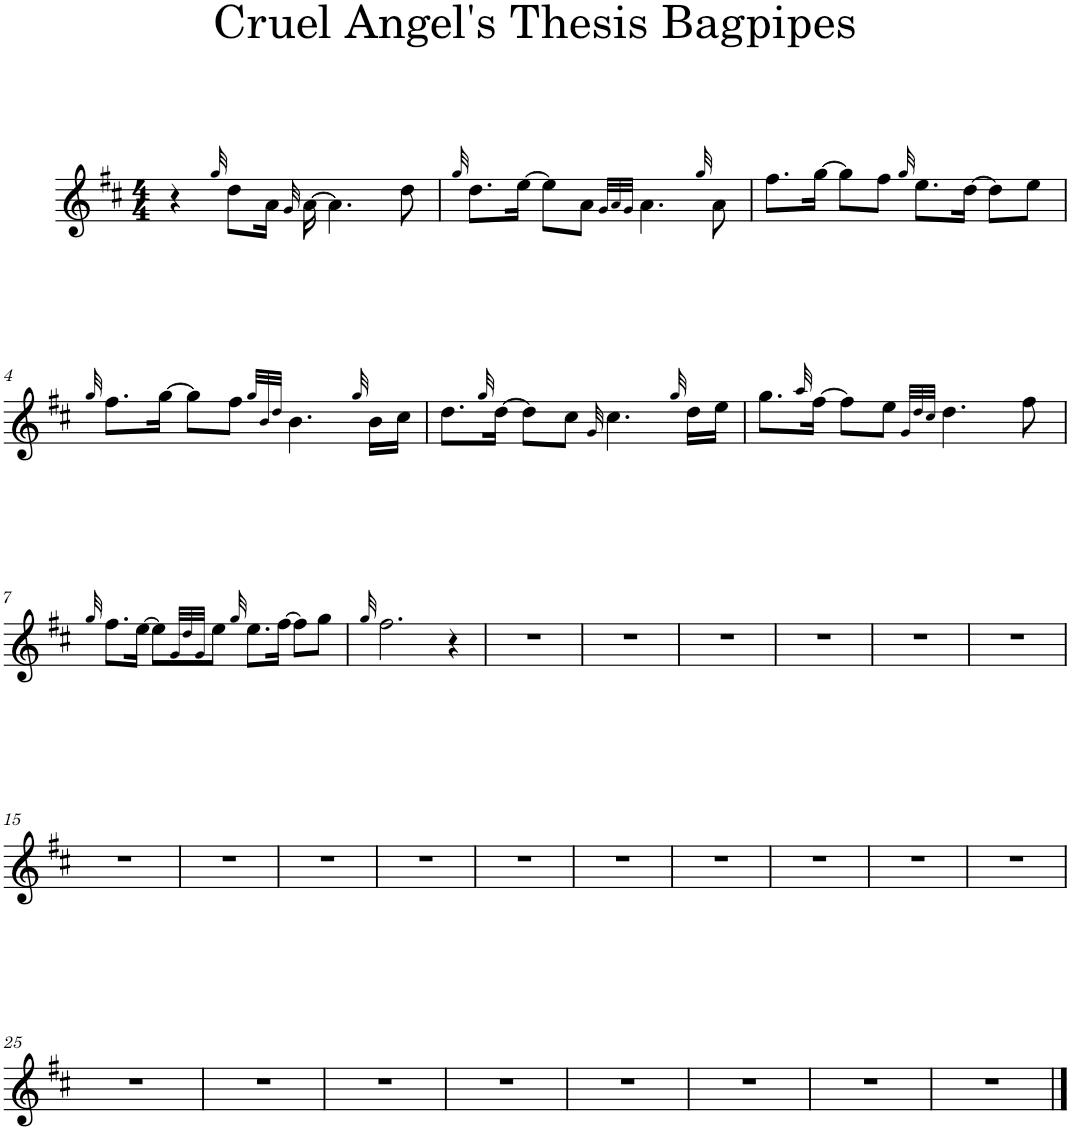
**kern
*part1
*staff1
*I"Piano
*I'Pno.
*clefG2
*k[f#c#]
*M4/4
=1
4r
32qgg/
8dd\L
16a\Jk
32qg/
[16a\
4.a\]
8dd\
=2
32qgg/
8.dd\L
[16ee\Jk
8ee\L]
8a\J
32qg/LLL
32qa/
32qg/JJJ
4.a\
32qgg/
8a\
=3
8.ff#\L
[16gg\Jk
8gg\L]
8ff#\J
32qgg/
8.ee\L
[16dd\Jk
8dd\L]
8ee\J
!!LO:LB:g=z
=4
32qgg/
8.ff#\L
[16gg\Jk
8gg\L]
8ff#\J
32qgg/LLL
32qb/
32qdd/JJJ
4.b\
32qgg/
16b\LL
16cc#\JJ
=5
8.dd\L
32qgg/
[16dd\Jk
8dd\L]
8cc#\J
32qg/
4.cc#\
32qgg/
16dd\LL
16ee\JJ
=6
8.gg\L
32qaa/
[16ff#\Jk
8ff#\L]
8ee\J
32qg/LLL
32qdd/
32qcc#/JJJ
4.dd\
8ff#\
!!LO:LB:g=z
=7
32qgg/
8.ff#\L
[16ee\Jk
8ee\L]
32qg/LLL
32qdd/
32qg/JJJ
8ee\J
32qgg/
8.ee\L
[16ff#\Jk
8ff#\L]
8gg\J
=8
32qgg/
2.ff#\
4r
=9
1r
=10
1r
=11
1r
=12
1r
=13
1r
=14
1r
!!LO:LB:g=z
=15
1r
=16
1r
=17
1r
=18
1r
=19
1r
=20
1r
=21
1r
=22
1r
=23
1r
=24
1r
!!LO:LB:g=z
=25
1r
=26
1r
=27
1r
=28
1r
=29
1r
=30
1r
=31
1r
=32
1r
==
*-
